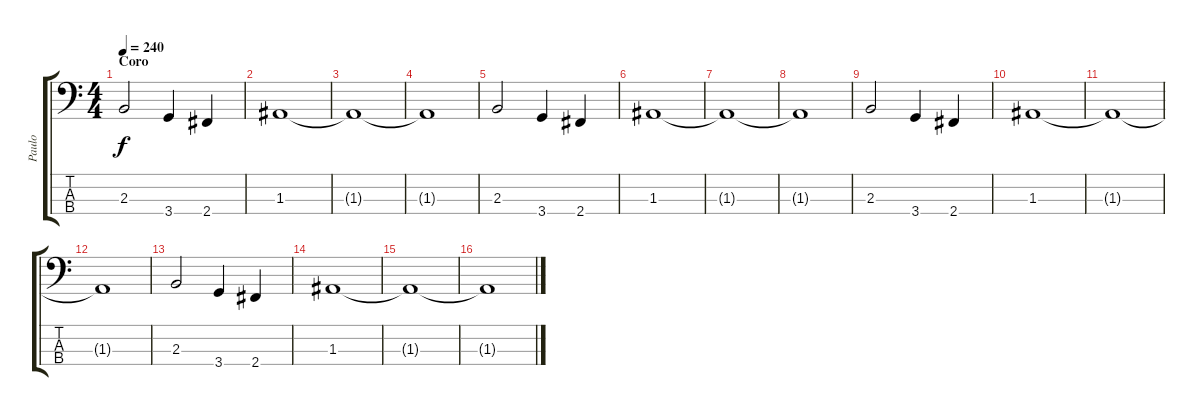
\track ("Paulo" "Paulo") {instrument electricbasspick}
\staff {score tabs}
\tuning (G2 D2 A1 E1) {hide}
\ts (4 4)
\section ("" "Coro")
\tempo 240
\clef f4
\ks c
2.3.2{dy f} 3.4.4 2.4.4 |
1.3.1 |
1.3{t}.1 |
1.3{t}.1 |
2.3.2 3.4.4 2.4.4 |
1.3.1 |
1.3{t}.1 |
1.3{t}.1 |
2.3.2 3.4.4 2.4.4 |
1.3.1 |
1.3{t}.1 |
1.3{t}.1 |
2.3.2 3.4.4 2.4.4 |
1.3.1 |
1.3{t}.1 |
1.3{t}.1
